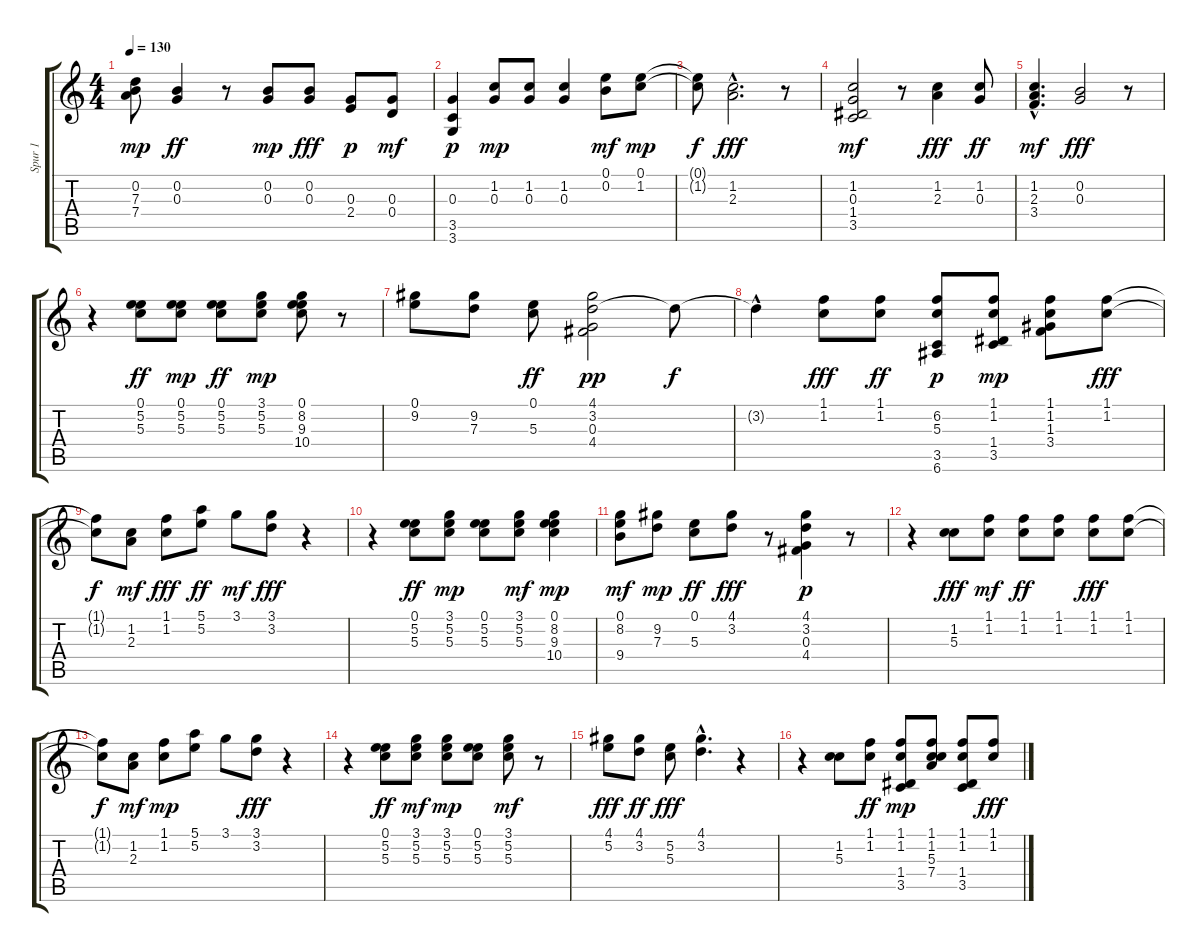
\track ("Spur 1" "Spur 1") {instrument acousticguitarsteel}
\staff {score tabs}
\tuning (E4 B3 G3 D3 A2 E2) {hide}
\ts (4 4)
\tempo 130
\clef g2
\ks c
(0.2 7.3 7.4).8{dy mp} (0.2 0.3).4{dy ff} r.8 (0.2 0.3).8{dy mp} (0.2 0.3).8{dy fff} (0.3 2.4).8{dy p} (0.3 0.4).8{dy mf} |
(0.3 3.5 3.6).4{dy p} (1.2 0.3).8{dy mp} (1.2 0.3).8 (1.2 0.3).4 (0.1 0.2).8{dy mf} (0.1 1.2).8{dy mp} |
(0.1{t} 1.2{t}).8{dy f} (1.2{hac} 2.3{hac}).2{d dy fff} r.8 |
(1.2 0.3 1.4 3.5).2{dy mf} r.8 (1.2 2.3).4{dy fff} (1.2 0.3).8{dy ff} |
(1.2 2.3{hac} 3.4{hac}).4{d dy mf} (0.2 0.3).2{dy fff} r.8 |
r.4 (0.1 5.2 5.3).8{dy ff} (0.1 5.2 5.3).8{dy mp} (0.1 5.2 5.3).8{dy ff} (3.1 5.2 5.3).8{dy mp} (0.1 8.2 9.3 10.4).8 r.8 |
(0.1 9.2).8 (9.2 7.3).8 (0.1 5.3).8{dy ff} (4.1 3.2 0.3 4.4).2{dy pp} 3.2{t}.8{dy f} |
3.2{hac t}.4 (1.1 1.2).8{dy fff} (1.1 1.2).8{dy ff} (6.2 5.3 3.5 6.6).8{dy p} (1.1 1.2 1.4 3.5).8{dy mp} (1.1 1.2 1.3 3.4).8 (1.1 1.2).8{dy fff} |
(1.1{t} 1.2{t}).8{dy f} (1.2 2.3).8{dy mf} (1.1 1.2).8{dy fff} (5.1 5.2).8{dy ff} 3.1.8{dy mf} (3.1 3.2).8{dy fff} r.4 |
r.4 (0.1 5.2 5.3).8{dy ff} (3.1 5.2 5.3).8{dy mp} (0.1 5.2 5.3).8 (3.1 5.2 5.3).8{dy mf} (0.1 8.2 9.3 10.4).4{dy mp} |
(0.1 8.2 9.4).8{dy mf} (9.2 7.3).8{dy mp} (0.1 5.3).8{dy ff} (4.1 3.2).8{dy fff} r.8 (4.1 3.2 0.3 4.4).4{dy p} r.8 |
r.4 (1.2 5.3).8{dy fff} (1.1 1.2).8{dy mf} (1.1 1.2).8{dy ff} (1.1 1.2).8 (1.1 1.2).8{dy fff} (1.1 1.2).8 |
(1.1{t} 1.2{t}).8{dy f} (1.2 2.3).8{dy mf} (1.1 1.2).8{dy mp} (5.1 5.2).8 3.1.8 (3.1 3.2).8{dy fff} r.4 |
r.4 (0.1 5.2 5.3).8{dy ff} (3.1 5.2 5.3).8{dy mf} (3.1 5.2 5.3).8{dy mp} (0.1 5.2 5.3).8 (3.1 5.2 5.3).8{dy mf} r.8 |
(4.1 5.2).8{dy fff} (4.1 3.2).8{dy ff} (5.2 5.3).8{dy fff} (4.1{hac} 3.2{hac}).4{d} r.4 |
r.4 (1.2 5.3).8 (1.1 1.2).8{dy ff} (1.1 1.2 1.4 3.5).8{dy mp} (1.1 1.2 5.3 7.4).8 (1.1 1.2 1.4 3.5).8 (1.1 1.2).8{dy fff}
